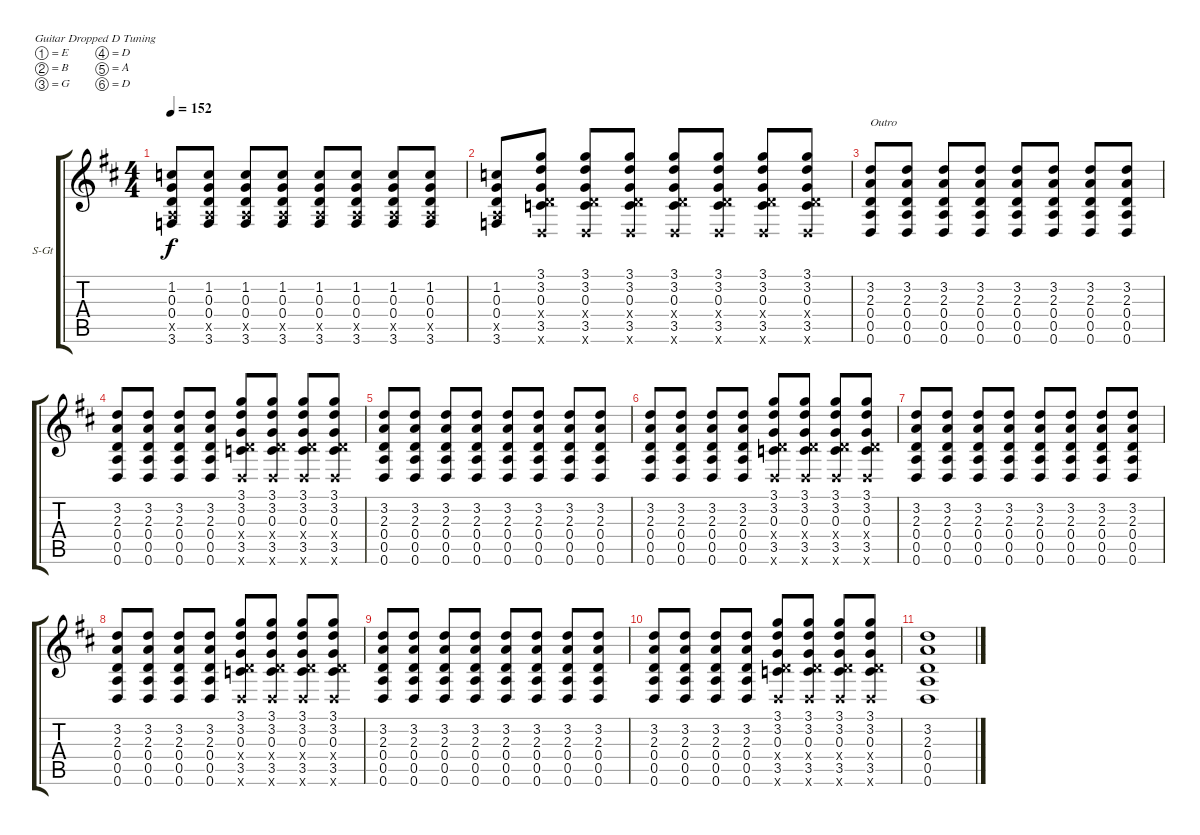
\bracketExtendMode groupsimilarinstruments
\firstSystemTrackNameOrientation horizontal
\otherSystemsTrackNameOrientation horizontal
\track ("Acoustic" "S-Gt") {instrument acousticguitarsteel}
\staff {score tabs}
\tuning (E4 B3 G3 D3 A2 D2)
\ts (4 4)
\tempo 152
\clef g2
\ks d
(1.2 0.3 0.4 0.5{x} 3.6).8{dy f} (1.2 0.3 0.4 0.5{x} 3.6).8 (1.2 0.3 0.4 0.5{x} 3.6).8 (1.2 0.3 0.4 0.5{x} 3.6).8 (1.2 0.3 0.4 0.5{x} 3.6).8 (1.2 0.3 0.4 0.5{x} 3.6).8 (1.2 0.3 0.4 0.5{x} 3.6).8 (1.2 0.3 0.4 0.5{x} 3.6).8 |
(1.2 0.3 0.4 0.5{x} 3.6).8 (3.1 3.2 0.3 0.4{x} 3.5 0.6{x}).8 (3.1 3.2 0.3 0.4{x} 3.5 0.6{x}).8 (3.1 3.2 0.3 0.4{x} 3.5 0.6{x}).8 (3.1 3.2 0.3 0.4{x} 3.5 0.6{x}).8 (3.1 3.2 0.3 0.4{x} 3.5 0.6{x}).8 (3.1 3.2 0.3 0.4{x} 3.5 0.6{x}).8 (3.1 3.2 0.3 0.4{x} 3.5 0.6{x}).8 |
(3.2 2.3 0.4 0.5 0.6).8{txt "Outro"} (3.2 2.3 0.4 0.5 0.6).8 (3.2 2.3 0.4 0.5 0.6).8 (3.2 2.3 0.4 0.5 0.6).8 (3.2 2.3 0.4 0.5 0.6).8 (3.2 2.3 0.4 0.5 0.6).8 (3.2 2.3 0.4 0.5 0.6).8 (3.2 2.3 0.4 0.5 0.6).8 |
(3.2 2.3 0.4 0.5 0.6).8 (3.2 2.3 0.4 0.5 0.6).8 (3.2 2.3 0.4 0.5 0.6).8 (3.2 2.3 0.4 0.5 0.6).8 (3.1 3.2 0.3 0.4{x} 3.5 0.6{x}).8 (3.1 3.2 0.3 0.4{x} 3.5 0.6{x}).8 (3.1 3.2 0.3 0.4{x} 3.5 0.6{x}).8 (3.1 3.2 0.3 0.4{x} 3.5 0.6{x}).8 |
(3.2 2.3 0.4 0.5 0.6).8 (3.2 2.3 0.4 0.5 0.6).8 (3.2 2.3 0.4 0.5 0.6).8 (3.2 2.3 0.4 0.5 0.6).8 (3.2 2.3 0.4 0.5 0.6).8 (3.2 2.3 0.4 0.5 0.6).8 (3.2 2.3 0.4 0.5 0.6).8 (3.2 2.3 0.4 0.5 0.6).8 |
(3.2 2.3 0.4 0.5 0.6).8 (3.2 2.3 0.4 0.5 0.6).8 (3.2 2.3 0.4 0.5 0.6).8 (3.2 2.3 0.4 0.5 0.6).8 (3.1 3.2 0.3 0.4{x} 3.5 0.6{x}).8 (3.1 3.2 0.3 0.4{x} 3.5 0.6{x}).8 (3.1 3.2 0.3 0.4{x} 3.5 0.6{x}).8 (3.1 3.2 0.3 0.4{x} 3.5 0.6{x}).8 |
(3.2 2.3 0.4 0.5 0.6).8 (3.2 2.3 0.4 0.5 0.6).8 (3.2 2.3 0.4 0.5 0.6).8 (3.2 2.3 0.4 0.5 0.6).8 (3.2 2.3 0.4 0.5 0.6).8 (3.2 2.3 0.4 0.5 0.6).8 (3.2 2.3 0.4 0.5 0.6).8 (3.2 2.3 0.4 0.5 0.6).8 |
(3.2 2.3 0.4 0.5 0.6).8 (3.2 2.3 0.4 0.5 0.6).8 (3.2 2.3 0.4 0.5 0.6).8 (3.2 2.3 0.4 0.5 0.6).8 (3.1 3.2 0.3 0.4{x} 3.5 0.6{x}).8 (3.1 3.2 0.3 0.4{x} 3.5 0.6{x}).8 (3.1 3.2 0.3 0.4{x} 3.5 0.6{x}).8 (3.1 3.2 0.3 0.4{x} 3.5 0.6{x}).8 |
(3.2 2.3 0.4 0.5 0.6).8 (3.2 2.3 0.4 0.5 0.6).8 (3.2 2.3 0.4 0.5 0.6).8 (3.2 2.3 0.4 0.5 0.6).8 (3.2 2.3 0.4 0.5 0.6).8 (3.2 2.3 0.4 0.5 0.6).8 (3.2 2.3 0.4 0.5 0.6).8 (3.2 2.3 0.4 0.5 0.6).8 |
(3.2 2.3 0.4 0.5 0.6).8 (3.2 2.3 0.4 0.5 0.6).8 (3.2 2.3 0.4 0.5 0.6).8 (3.2 2.3 0.4 0.5 0.6).8 (3.1 3.2 0.3 0.4{x} 3.5 0.6{x}).8 (3.1 3.2 0.3 0.4{x} 3.5 0.6{x}).8 (3.1 3.2 0.3 0.4{x} 3.5 0.6{x}).8 (3.1 3.2 0.3 0.4{x} 3.5 0.6{x}).8 |
(3.2 2.3 0.4 0.5 0.6).1
